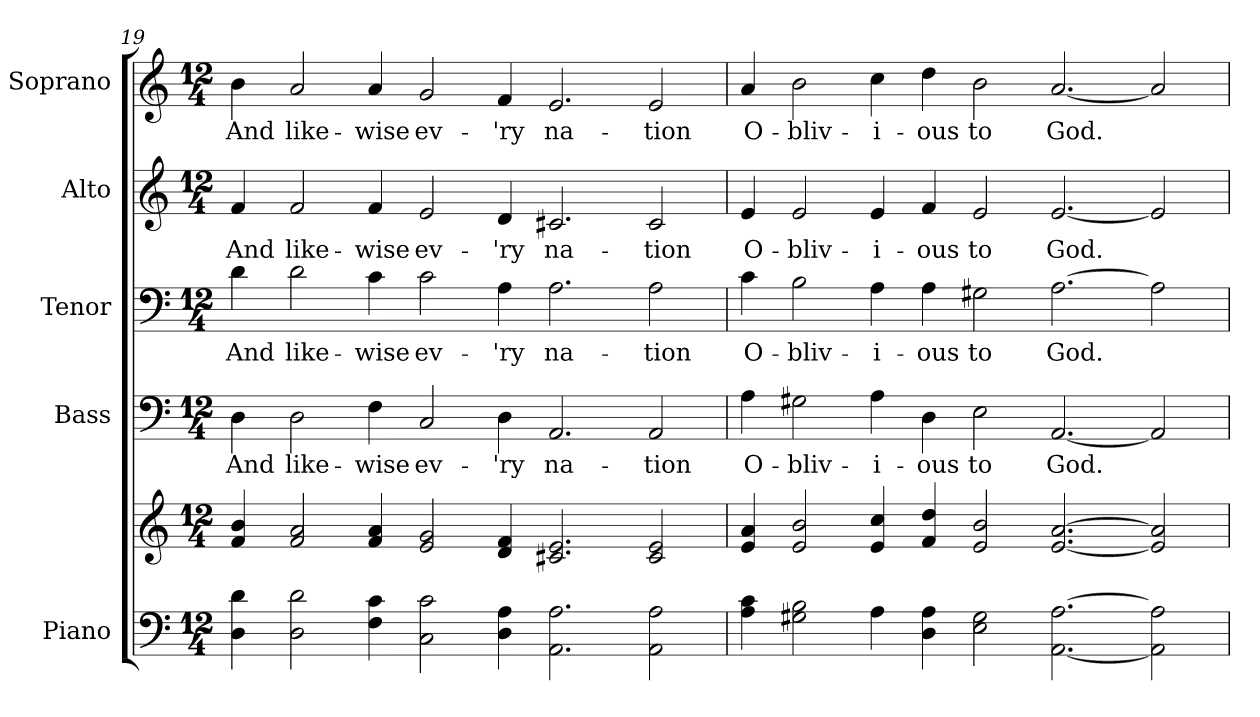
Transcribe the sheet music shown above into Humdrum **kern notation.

**kern	**kern	**kern	**text	**kern	**text	**kern	**text	**kern	**text
*part5	*part5	*part4	*part4	*part3	*part3	*part2	*part2	*part1	*part1
*staff6	*staff5	*staff4	*staff4	*staff3	*staff3	*staff2	*staff2	*staff1	*staff1
*I"Piano	*	*I"Bass	*	*I"Tenor	*	*I"Alto	*	*I"Soprano	*
*I'Pno.	*	*I'B.	*	*I'T.	*	*I'A.	*	*I'S.	*
!!LO:PB:g=z
*clefF4	*clefG2	*clefF4	*	*clefF4	*	*clefG2	*	*clefG2	*
*k[]	*k[]	*k[]	*	*k[]	*	*k[]	*	*k[]	*
*C:	*C:	*C:	*	*C:	*	*C:	*	*C:	*
*M12/4	*M12/4	*M12/4	*	*M12/4	*	*M12/4	*	*M12/4	*
=19	=19	=19	=19	=19	=19	=19	=19	=19	=19
!	!	!	!LO:LY:b:color=#000000	!	!	!	!	!	!
!	!	!	!	!	!LO:LY:b:color=#000000	!	!	!	!
!	!	!	!	!	!	!	!LO:LY:b:color=#000000	!	!
!	!	!	!	!	!	!	!	!	!LO:LY:b:color=#000000
4Di\ 4di	4fi/ 4bi	4Di\	And	4di\	And	4fi/	And	4bi\	And
!	!	!	!LO:LY:b:color=#000000	!	!	!	!	!	!
!	!	!	!	!	!LO:LY:b:color=#000000	!	!	!	!
!	!	!	!	!	!	!	!LO:LY:b:color=#000000	!	!
!	!	!	!	!	!	!	!	!	!LO:LY:b:color=#000000
2Di\ 2di	2fi/ 2ai	2Di\	like-	2di\	like-	2fi/	like-	2ai/	like-
!	!	!	!LO:LY:b:color=#000000	!	!	!	!	!	!
!	!	!	!	!	!LO:LY:b:color=#000000	!	!	!	!
!	!	!	!	!	!	!	!LO:LY:b:color=#000000	!	!
!	!	!	!	!	!	!	!	!	!LO:LY:b:color=#000000
4Fi\ 4ci	4fi/ 4ai	4Fi\	-wise	4ci\	-wise	4fi/	-wise	4ai/	-wise
!	!	!	!LO:LY:b:color=#000000	!	!	!	!	!	!
!	!	!	!	!	!LO:LY:b:color=#000000	!	!	!	!
!	!	!	!	!	!	!	!LO:LY:b:color=#000000	!	!
!	!	!	!	!	!	!	!	!	!LO:LY:b:color=#000000
2Ci\ 2ci	2ei/ 2gi	2Ci/	ev-	2ci\	ev-	2ei/	ev-	2gi/	ev-
!	!	!	!LO:LY:b:color=#000000	!	!	!	!	!	!
!	!	!	!	!	!LO:LY:b:color=#000000	!	!	!	!
!	!	!	!	!	!	!	!LO:LY:b:color=#000000	!	!
!	!	!	!	!	!	!	!	!	!LO:LY:b:color=#000000
4Di\ 4Ai	4di/ 4fi	4Di\	-'ry	4Ai\	-'ry	4di/	-'ry	4fi/	-'ry
!	!	!	!LO:LY:b:color=#000000	!	!	!	!	!	!
!	!	!	!	!	!LO:LY:b:color=#000000	!	!	!	!
!	!	!	!	!	!	!	!LO:LY:b:color=#000000	!	!
!	!	!	!	!	!	!	!	!	!LO:LY:b:color=#000000
2.AAi\ 2.Ai	2.c#Xi/ 2.ei	2.AAi/	na-	2.Ai\	na-	2.c#Xi/	na-	2.ei/	na-
!	!	!	!LO:LY:b:color=#000000	!	!	!	!	!	!
!	!	!	!	!	!LO:LY:b:color=#000000	!	!	!	!
!	!	!	!	!	!	!	!LO:LY:b:color=#000000	!	!
!	!	!	!	!	!	!	!	!	!LO:LY:b:color=#000000
2AAi\ 2Ai	2c#i/ 2ei	2AAi/	-tion	2Ai\	-tion	2c#i/	-tion	2ei/	-tion
=20	=20	=20	=20	=20	=20	=20	=20	=20	=20
!	!	!	!LO:LY:b:color=#000000	!	!	!	!	!	!
!	!	!	!	!	!LO:LY:b:color=#000000	!	!	!	!
!	!	!	!	!	!	!	!LO:LY:b:color=#000000	!	!
!	!	!	!	!	!	!	!	!	!LO:LY:b:color=#000000
4Ai\ 4ci	4ei/ 4ai	4Ai\	O-	4ci\	O-	4ei/	O-	4ai/	O-
!	!	!	!LO:LY:b:color=#000000	!	!	!	!	!	!
!	!	!	!	!	!LO:LY:b:color=#000000	!	!	!	!
!	!	!	!	!	!	!	!LO:LY:b:color=#000000	!	!
!	!	!	!	!	!	!	!	!	!LO:LY:b:color=#000000
2G#Xi\ 2Bi	2ei/ 2bi	2G#Xi\	-bliv-	2Bi\	-bliv-	2ei/	-bliv-	2bi\	-bliv-
!	!	!	!LO:LY:b:color=#000000	!	!	!	!	!	!
!	!	!	!	!	!LO:LY:b:color=#000000	!	!	!	!
!	!	!	!	!	!	!	!LO:LY:b:color=#000000	!	!
!	!	!	!	!	!	!	!	!	!LO:LY:b:color=#000000
4Ai\	4ei/ 4cci	4Ai\	-i-	4Ai\	-i-	4ei/	-i-	4cci\	-i-
!	!	!	!LO:LY:b:color=#000000	!	!	!	!	!	!
!	!	!	!	!	!LO:LY:b:color=#000000	!	!	!	!
!	!	!	!	!	!	!	!LO:LY:b:color=#000000	!	!
!	!	!	!	!	!	!	!	!	!LO:LY:b:color=#000000
4Di\ 4Ai	4fi/ 4ddi	4Di\	-ous	4Ai\	-ous	4fi/	-ous	4ddi\	-ous
!	!	!	!LO:LY:b:color=#000000	!	!	!	!	!	!
!	!	!	!	!	!LO:LY:b:color=#000000	!	!	!	!
!	!	!	!	!	!	!	!LO:LY:b:color=#000000	!	!
!	!	!	!	!	!	!	!	!	!LO:LY:b:color=#000000
2Ei\ 2G#i	2ei/ 2bi	2Ei\	to	2G#Xi\	to	2ei/	to	2bi\	to
!	!	!	!LO:LY:b:color=#000000	!	!	!	!	!	!
!	!	!	!	!	!LO:LY:b:color=#000000	!	!	!	!
!	!	!	!	!	!	!	!LO:LY:b:color=#000000	!	!
!	!	!	!	!	!	!	!	!	!LO:LY:b:color=#000000
[<2.AAi\ [>2.Ai	[<2.ei/ [>2.ai	[<2.AAi/	God.	[>2.Ai\	God.	[<2.ei/	God.	[<2.ai/	God.
2AAi\] 2Ai]	2ei/] 2ai]	2AAi/]	.	2Ai\]	.	2ei/]	.	2ai/]	.
=	=	=	=	=	=	=	=	=	=
*-	*-	*-	*-	*-	*-	*-	*-	*-	*-
